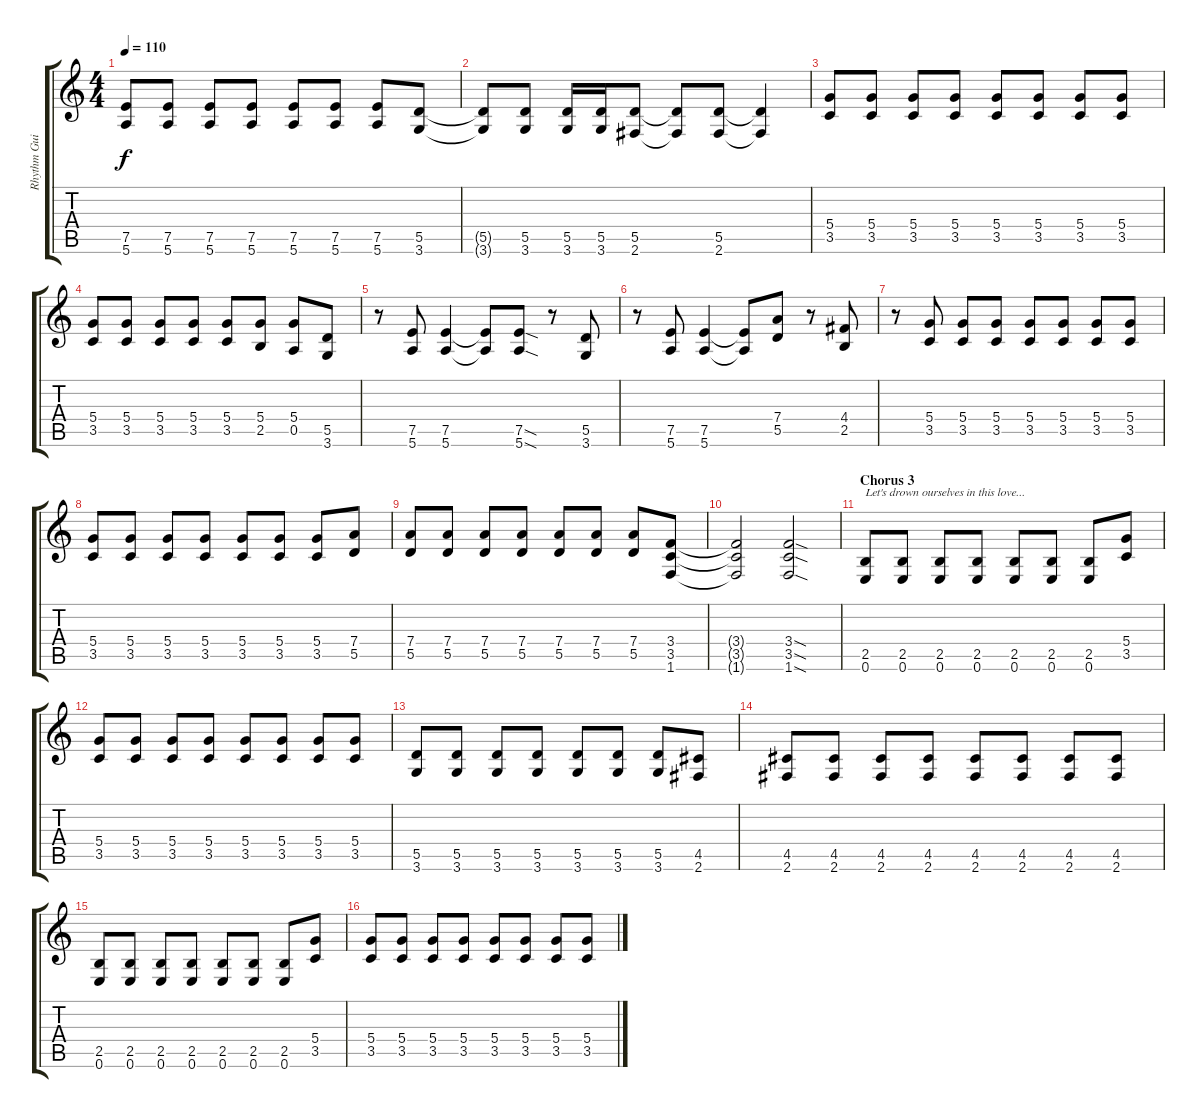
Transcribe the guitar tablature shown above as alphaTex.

\track ("Rhythm Guitar" "Rhythm Gui") {instrument distortionguitar}
\staff {score tabs}
\tuning (E4 B3 G3 D3 A2 E2) {hide}
\ts (4 4)
\tempo 110
\clef g2
\ks c
(7.5 5.6).8{dy f} (7.5 5.6).8 (7.5 5.6).8 (7.5 5.6).8 (7.5 5.6).8 (7.5 5.6).8 (7.5 5.6).8 (5.5 3.6).8 |
(5.5{t} 3.6{t}).8 (5.5 3.6).8 (5.5 3.6).16 (5.5 3.6).16 (5.5 2.6).8 (5.5{t} 2.6{t}).8 (5.5 2.6).8 (5.5{t} 2.6{t}).4 |
(5.4 3.5).8 (5.4 3.5).8 (5.4 3.5).8 (5.4 3.5).8 (5.4 3.5).8 (5.4 3.5).8 (5.4 3.5).8 (5.4 3.5).8 |
(5.4 3.5).8 (5.4 3.5).8 (5.4 3.5).8 (5.4 3.5).8 (5.4 3.5).8 (5.4 2.5).8 (5.4 0.5).8 (5.5 3.6).8 |
r.8 (7.5 5.6).8 (7.5 5.6).4 (7.5{t} 5.6{t}).8 (7.5{sod} 5.6{sod}).8 r.8 (5.5 3.6).8 |
r.8 (7.5 5.6).8 (7.5 5.6).4 (7.5{t} 5.6{t}).8 (7.4 5.5).8 r.8 (4.4 2.5).8 |
r.8 (5.4 3.5).8 (5.4 3.5).8 (5.4 3.5).8 (5.4 3.5).8 (5.4 3.5).8 (5.4 3.5).8 (5.4 3.5).8 |
(5.4 3.5).8 (5.4 3.5).8 (5.4 3.5).8 (5.4 3.5).8 (5.4 3.5).8 (5.4 3.5).8 (5.4 3.5).8 (7.4 5.5).8 |
(7.4 5.5).8 (7.4 5.5).8 (7.4 5.5).8 (7.4 5.5).8 (7.4 5.5).8 (7.4 5.5).8 (7.4 5.5).8 (3.4 3.5 1.6).8 |
(3.4{t} 3.5{t} 1.6{t}).2 (3.4{sod} 3.5{sod} 1.6{sod}).2 |
\section ("" "Chorus 3")
(2.5 0.6).8{txt "Let's drown ourselves in this love..."} (2.5 0.6).8 (2.5 0.6).8 (2.5 0.6).8 (2.5 0.6).8 (2.5 0.6).8 (2.5 0.6).8 (5.4 3.5).8 |
(5.4 3.5).8 (5.4 3.5).8 (5.4 3.5).8 (5.4 3.5).8 (5.4 3.5).8 (5.4 3.5).8 (5.4 3.5).8 (5.4 3.5).8 |
(5.5 3.6).8 (5.5 3.6).8 (5.5 3.6).8 (5.5 3.6).8 (5.5 3.6).8 (5.5 3.6).8 (5.5 3.6).8 (4.5 2.6).8 |
(4.5 2.6).8 (4.5 2.6).8 (4.5 2.6).8 (4.5 2.6).8 (4.5 2.6).8 (4.5 2.6).8 (4.5 2.6).8 (4.5 2.6).8 |
(2.5 0.6).8 (2.5 0.6).8 (2.5 0.6).8 (2.5 0.6).8 (2.5 0.6).8 (2.5 0.6).8 (2.5 0.6).8 (5.4 3.5).8 |
(5.4 3.5).8 (5.4 3.5).8 (5.4 3.5).8 (5.4 3.5).8 (5.4 3.5).8 (5.4 3.5).8 (5.4 3.5).8 (5.4 3.5).8
